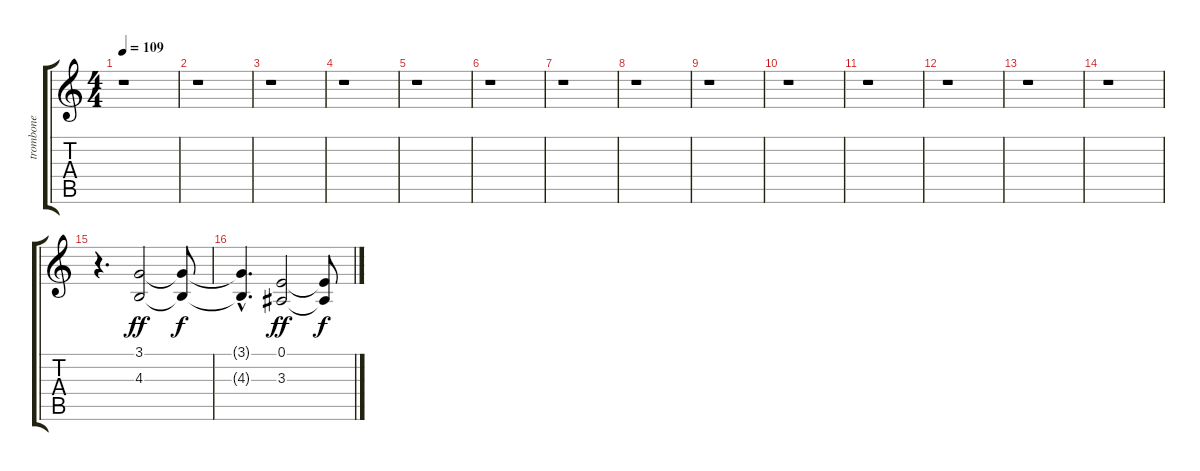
\track ("trombone" "trombone") {instrument trumpet}
\staff {score tabs}
\tuning (E4 B3 G3 D3 A2 E2) {hide}
\ts (4 4)
\tempo 109
\clef g2
\ks c
r.1{dy ff instrument trumpet} |
r.1 |
r.1 |
r.1 |
r.1 |
r.1 |
r.1 |
r.1 |
r.1 |
r.1 |
r.1 |
r.1 |
r.1 |
r.1 |
r.4{d} (3.1 4.3).2 (3.1{t} 4.3{t}).8{dy f} |
(3.1{hac t} 4.3{hac t}).4{d} (0.1 3.3).2{dy ff} (0.1{t} 3.3{t}).8{dy f}
